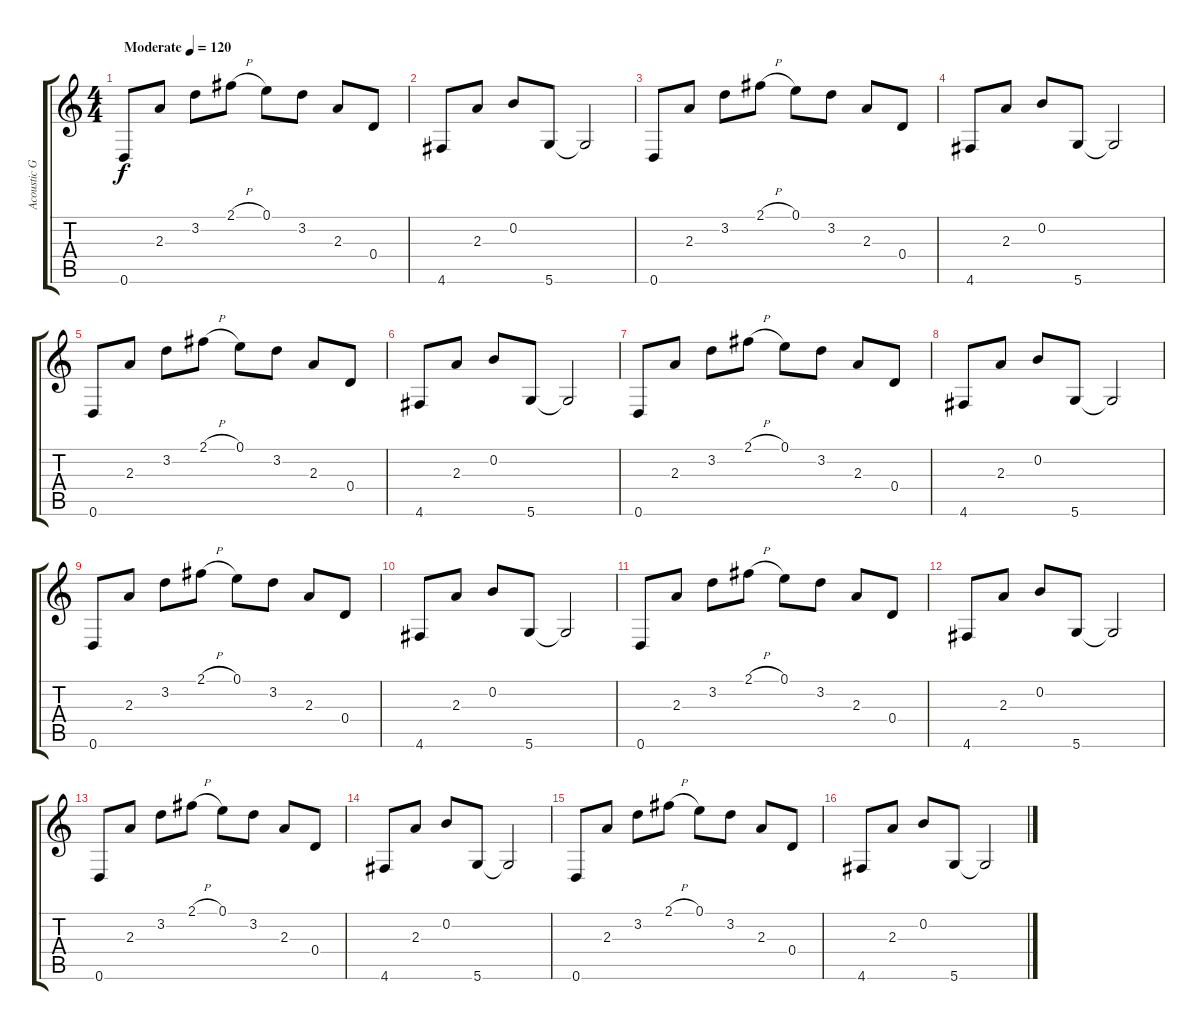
\track ("Acoustic Guitar" "Acoustic G") {instrument acousticguitarsteel}
\staff {score tabs}
\tuning (E4 B3 G3 D3 A2 D2) {hide}
\ts (4 4)
\tempo (120 "Moderate")
\clef g2
\ks c
0.6.8{dy f instrument acousticguitarsteel} 2.3.8 3.2.8 2.1{h}.8 0.1.8 3.2.8 2.3.8 0.4.8 |
4.6.8 2.3.8 0.2.8 5.6.8 5.6{t}.2 |
0.6.8 2.3.8 3.2.8 2.1{h}.8 0.1.8 3.2.8 2.3.8 0.4.8 |
4.6.8 2.3.8 0.2.8 5.6.8 5.6{t}.2 |
0.6.8 2.3.8 3.2.8 2.1{h}.8 0.1.8 3.2.8 2.3.8 0.4.8 |
4.6.8 2.3.8 0.2.8 5.6.8 5.6{t}.2 |
0.6.8 2.3.8 3.2.8 2.1{h}.8 0.1.8 3.2.8 2.3.8 0.4.8 |
4.6.8 2.3.8 0.2.8 5.6.8 5.6{t}.2 |
0.6.8 2.3.8 3.2.8 2.1{h}.8 0.1.8 3.2.8 2.3.8 0.4.8 |
4.6.8 2.3.8 0.2.8 5.6.8 5.6{t}.2 |
0.6.8 2.3.8 3.2.8 2.1{h}.8 0.1.8 3.2.8 2.3.8 0.4.8 |
4.6.8 2.3.8 0.2.8 5.6.8 5.6{t}.2 |
0.6.8 2.3.8 3.2.8 2.1{h}.8 0.1.8 3.2.8 2.3.8 0.4.8 |
4.6.8 2.3.8 0.2.8 5.6.8 5.6{t}.2 |
0.6.8 2.3.8 3.2.8 2.1{h}.8 0.1.8 3.2.8 2.3.8 0.4.8 |
4.6.8 2.3.8 0.2.8 5.6.8 5.6{t}.2
